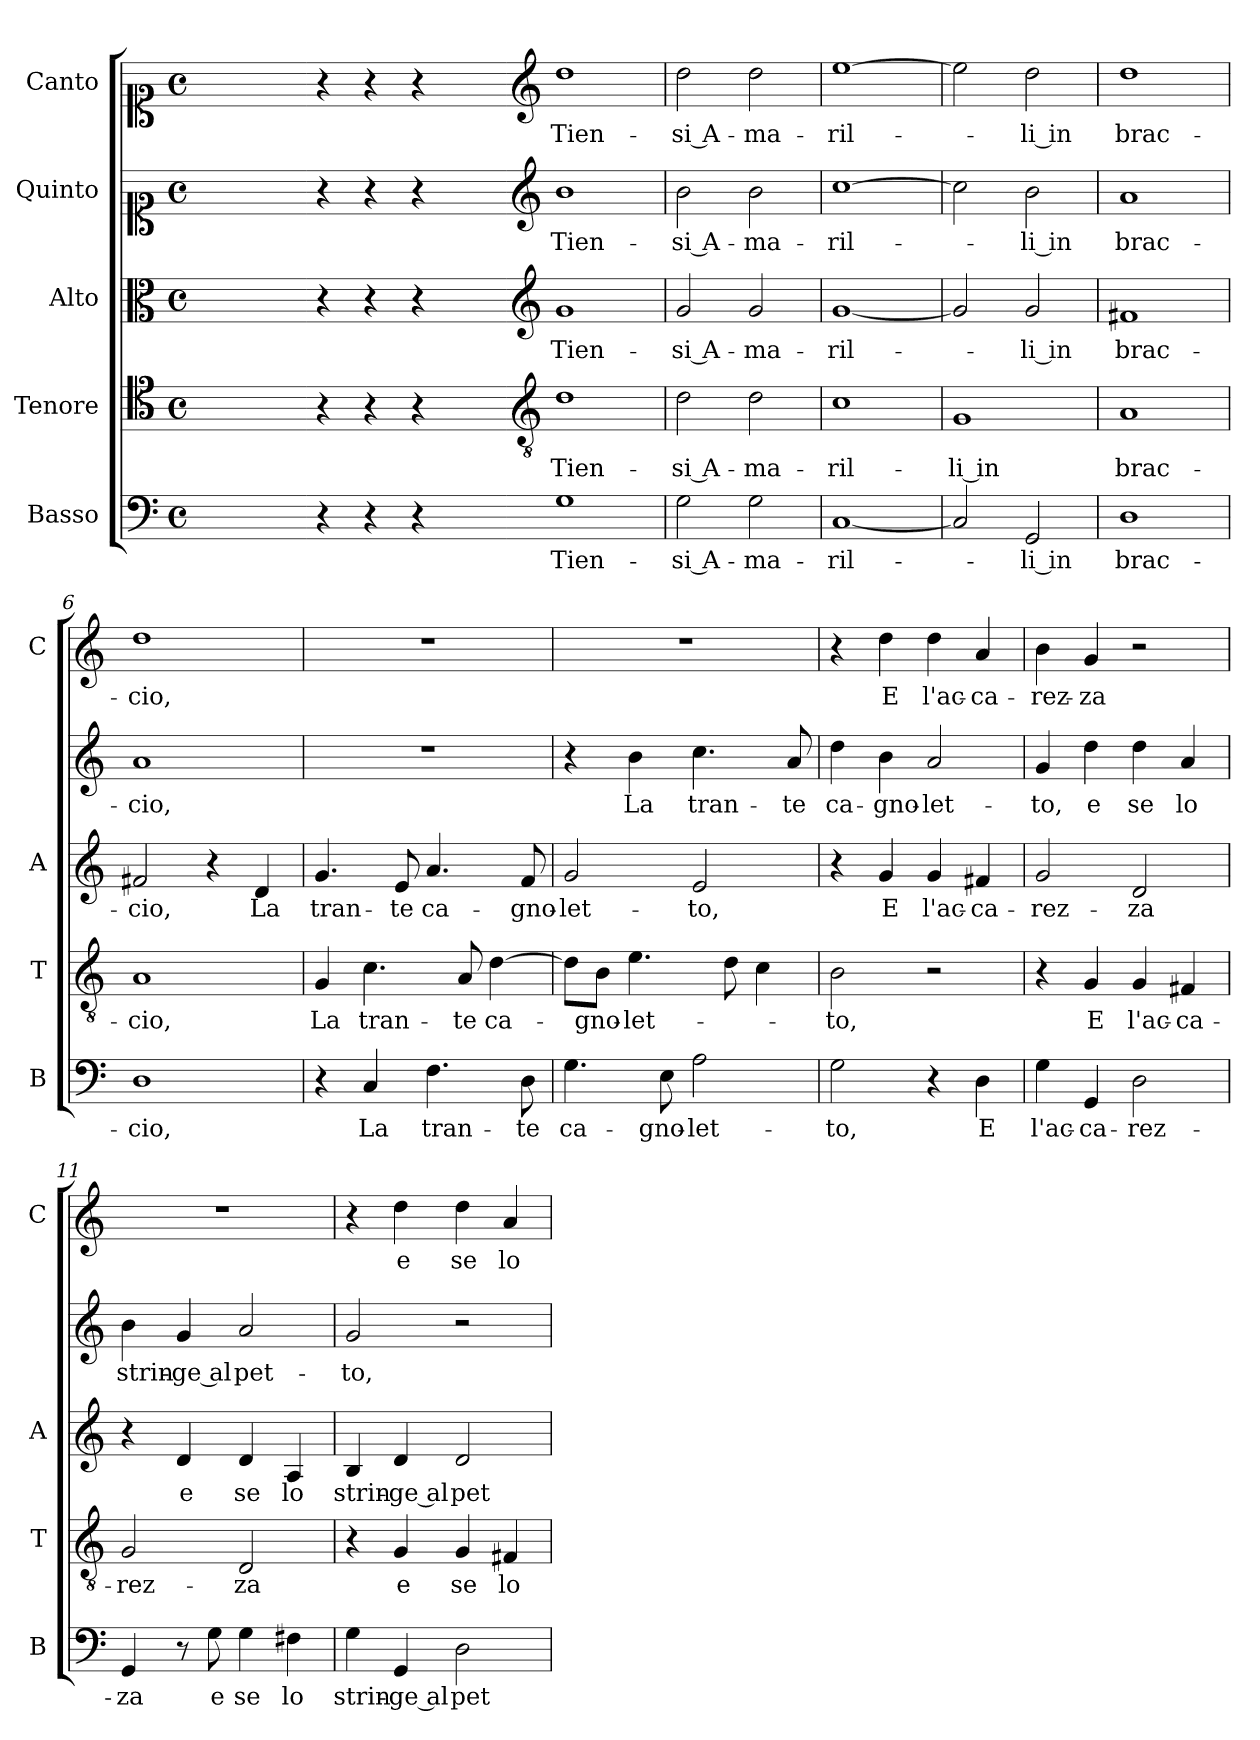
**kern	**text	**kern	**text	**kern	**text	**kern	**text	**kern	**text
*part5	*part5	*part4	*part4	*part3	*part3	*part2	*part2	*part1	*part1
*staff5	*staff5	*staff4	*staff4	*staff3	*staff3	*staff2	*staff2	*staff1	*staff1
*I"Basso	*	*I"Tenore	*	*I"Alto	*	*I"Quinto	*	*I"Canto	*
*I'B	*	*I'T	*	*I'A	*	*	*	*I'C	*
*clefF4	*	*clefC4	*	*clefC3	*	*clefC1	*	*clefC1	*
*k[]	*	*k[]	*	*k[]	*	*k[]	*	*k[]	*
*C:	*	*C:	*	*C:	*	*C:	*	*C:	*
*M4/4	*	*M4/4	*	*M4/4	*	*M4/4	*	*M4/4	*
*met(c)	*	*met(c)	*	*met(c)	*	*met(c)	*	*met(c)	*
=	=	=	=	=	=	=	=	=	=
1ryy	.	1ryy	.	1ryy	.	1ryy	.	1ryy	.
=1X-	=1X-	=1X-	=1X-	=1X-	=1X-	=1X-	=1X-	=1X-	=1X-
4r	.	4r	.	4r	.	4r	.	4r	.
4r	.	4r	.	4r	.	4r	.	4r	.
4r	.	4r	.	4r	.	4r	.	4r	.
4ryy	.	4ryy	.	4ryy	.	4ryy	.	4ryy	.
=1-	=1-	=1-	=1-	=1-	=1-	=1-	=1-	=1-	=1-
*	*	*clefGv2	*	*clefG2	*	*clefG2	*	*clefG2	*
!	!LO:LY:b	!	!LO:LY:b	!	!LO:LY:b	!	!LO:LY:b	!	!LO:LY:b
1G	Tien-	1d	Tien-	1g	Tien-	1b	Tien-	1dd	Tien-
=2	=2	=2	=2	=2	=2	=2	=2	=2	=2
!	!LO:LY:b	!	!LO:LY:b	!	!LO:LY:b	!	!LO:LY:b	!	!LO:LY:b
2G\	-si A-	2d\	-si A-	2g/	-si A-	2b\	-si A-	2dd\	-si A-
!	!LO:LY:b	!	!LO:LY:b	!	!LO:LY:b	!	!LO:LY:b	!	!LO:LY:b
2G\	-ma-	2d\	-ma-	2g/	-ma-	2b\	-ma-	2dd\	-ma-
=3	=3	=3	=3	=3	=3	=3	=3	=3	=3
!	!LO:LY:b	!	!LO:LY:b	!	!LO:LY:b	!	!LO:LY:b	!	!LO:LY:b
[1C	-ril-	1c	-ril-	[1g	-ril-	[1cc	-ril-	[1ee	-ril-
=4	=4	=4	=4	=4	=4	=4	=4	=4	=4
!	!	!	!LO:LY:b	!	!	!	!	!	!
2C/]	.	1G	-li in	2g/]	.	2cc\]	.	2ee\]	.
!	!LO:LY:b	!	!	!	!LO:LY:b	!	!LO:LY:b	!	!LO:LY:b
2GG/	-li in	.	.	2g/	-li in	2b\	-li in	2dd\	-li in
=5	=5	=5	=5	=5	=5	=5	=5	=5	=5
!	!LO:LY:b	!	!LO:LY:b	!	!LO:LY:b	!	!LO:LY:b	!	!LO:LY:b
1D	brac-	1A	brac-	1f#X	brac-	1a	brac-	1dd	brac-
=6	=6	=6	=6	=6	=6	=6	=6	=6	=6
!	!LO:LY:b	!	!LO:LY:b	!	!LO:LY:b	!	!LO:LY:b	!	!LO:LY:b
1D	-cio,	1A	-cio,	2f#X/	-cio,	1a	-cio,	1dd	-cio,
.	.	.	.	4r	.	.	.	.	.
!	!	!	!	!	!LO:LY:b	!	!	!	!
.	.	.	.	4d/	La	.	.	.	.
=7	=7	=7	=7	=7	=7	=7	=7	=7	=7
!	!	!	!LO:LY:b	!	!LO:LY:b	!	!	!	!
4r	.	4G/	La	4.g/	tran-	1r	.	1r	.
!	!LO:LY:b	!	!LO:LY:b	!	!	!	!	!	!
4C/	La	4.c\	tran-	.	.	.	.	.	.
!	!	!	!	!	!LO:LY:b	!	!	!	!
.	.	.	.	8e/	-te	.	.	.	.
!	!LO:LY:b	!	!	!	!LO:LY:b	!	!	!	!
4.F\	tran-	.	.	4.a/	ca-	.	.	.	.
!	!	!	!LO:LY:b	!	!	!	!	!	!
.	.	8A/	-te	.	.	.	.	.	.
!	!	!	!LO:LY:b	!	!	!	!	!	!
.	.	[4d\	ca-	.	.	.	.	.	.
!	!LO:LY:b	!	!	!	!LO:LY:b	!	!	!	!
8D\	-te	.	.	8f/	-gno-	.	.	.	.
!!LO:LB:g=z
=8	=8	=8	=8	=8	=8	=8	=8	=8	=8
!	!LO:LY:b	!	!	!	!LO:LY:b	!	!	!	!
4.G\	ca-	8d\L]	.	2g/	-let-	4r	.	1r	.
!	!	!	!LO:LY:b	!	!	!	!	!	!
.	.	8B\J	-gno-	.	.	.	.	.	.
!	!	!	!LO:LY:b	!	!	!	!LO:LY:b	!	!
.	.	4.e\	-let-	.	.	4b\	La	.	.
!	!LO:LY:b	!	!	!	!	!	!	!	!
8E\	-gno-	.	.	.	.	.	.	.	.
!	!LO:LY:b	!	!	!	!LO:LY:b	!	!LO:LY:b	!	!
2A\	-let-	.	.	2e/	-to,	4.cc\	tran-	.	.
.	.	8d\	.	.	.	.	.	.	.
.	.	4c\	.	.	.	.	.	.	.
!	!	!	!	!	!	!	!LO:LY:b	!	!
.	.	.	.	.	.	8a/	-te	.	.
=9	=9	=9	=9	=9	=9	=9	=9	=9	=9
!	!LO:LY:b	!	!LO:LY:b	!	!	!	!LO:LY:b	!	!
2G\	-to,	2B\	-to,	4r	.	4dd\	ca-	4r	.
!	!	!	!	!	!LO:LY:b	!	!LO:LY:b	!	!LO:LY:b
.	.	.	.	4g/	E	4b\	-gno-	4dd\	E
!	!	!	!	!	!LO:LY:b	!	!LO:LY:b	!	!LO:LY:b
4r	.	2r	.	4g/	l'ac-	2a/	-let-	4dd\	l'ac-
!	!LO:LY:b	!	!	!	!LO:LY:b	!	!	!	!LO:LY:b
4D\	E	.	.	4f#X/	-ca-	.	.	4a/	-ca-
=10	=10	=10	=10	=10	=10	=10	=10	=10	=10
!	!LO:LY:b	!	!	!	!LO:LY:b	!	!LO:LY:b	!	!LO:LY:b
4G\	l'ac-	4r	.	2g/	-rez-	4g/	-to,	4b\	-rez-
!	!LO:LY:b	!	!LO:LY:b	!	!	!	!LO:LY:b	!	!LO:LY:b
4GG/	-ca-	4G/	E	.	.	4dd\	e	4g/	-za
!	!LO:LY:b	!	!LO:LY:b	!	!LO:LY:b	!	!LO:LY:b	!	!
2D\	-rez-	4G/	l'ac-	2d/	-za	4dd\	se	2r	.
!	!	!	!LO:LY:b	!	!	!	!LO:LY:b	!	!
.	.	4F#X/	-ca-	.	.	4a/	lo	.	.
=11	=11	=11	=11	=11	=11	=11	=11	=11	=11
!	!LO:LY:b	!	!LO:LY:b	!	!	!	!LO:LY:b	!	!
4GG/	-za	2G/	-rez-	4r	.	4b\	strin-	1r	.
!	!	!	!	!	!LO:LY:b	!	!LO:LY:b	!	!
8r	.	.	.	4d/	e	4g/	-ge al	.	.
!	!LO:LY:b	!	!	!	!	!	!	!	!
8G\	e	.	.	.	.	.	.	.	.
!	!LO:LY:b	!	!LO:LY:b	!	!LO:LY:b	!	!LO:LY:b	!	!
4G\	se	2D/	-za	4d/	se	2a/	pet-	.	.
!	!LO:LY:b	!	!	!	!LO:LY:b	!	!	!	!
4F#X\	lo	.	.	4A/	lo	.	.	.	.
=12	=12	=12	=12	=12	=12	=12	=12	=12	=12
!	!LO:LY:b	!	!	!	!LO:LY:b	!	!LO:LY:b	!	!
4G\	strin-	4r	.	4B/	strin-	2g/	-to,	4r	.
!	!LO:LY:b	!	!LO:LY:b	!	!LO:LY:b	!	!	!	!LO:LY:b
4GG/	-ge al	4G/	e	4d/	-ge al	.	.	4dd\	e
!	!LO:LY:b	!	!LO:LY:b	!	!LO:LY:b	!	!	!	!LO:LY:b
2D\	pet-	4G/	se	2d/	pet-	2r	.	4dd\	se
!	!	!	!LO:LY:b	!	!	!	!	!	!LO:LY:b
.	.	4F#X/	lo	.	.	.	.	4a/	lo
=	=	=	=	=	=	=	=	=	=
*-	*-	*-	*-	*-	*-	*-	*-	*-	*-
